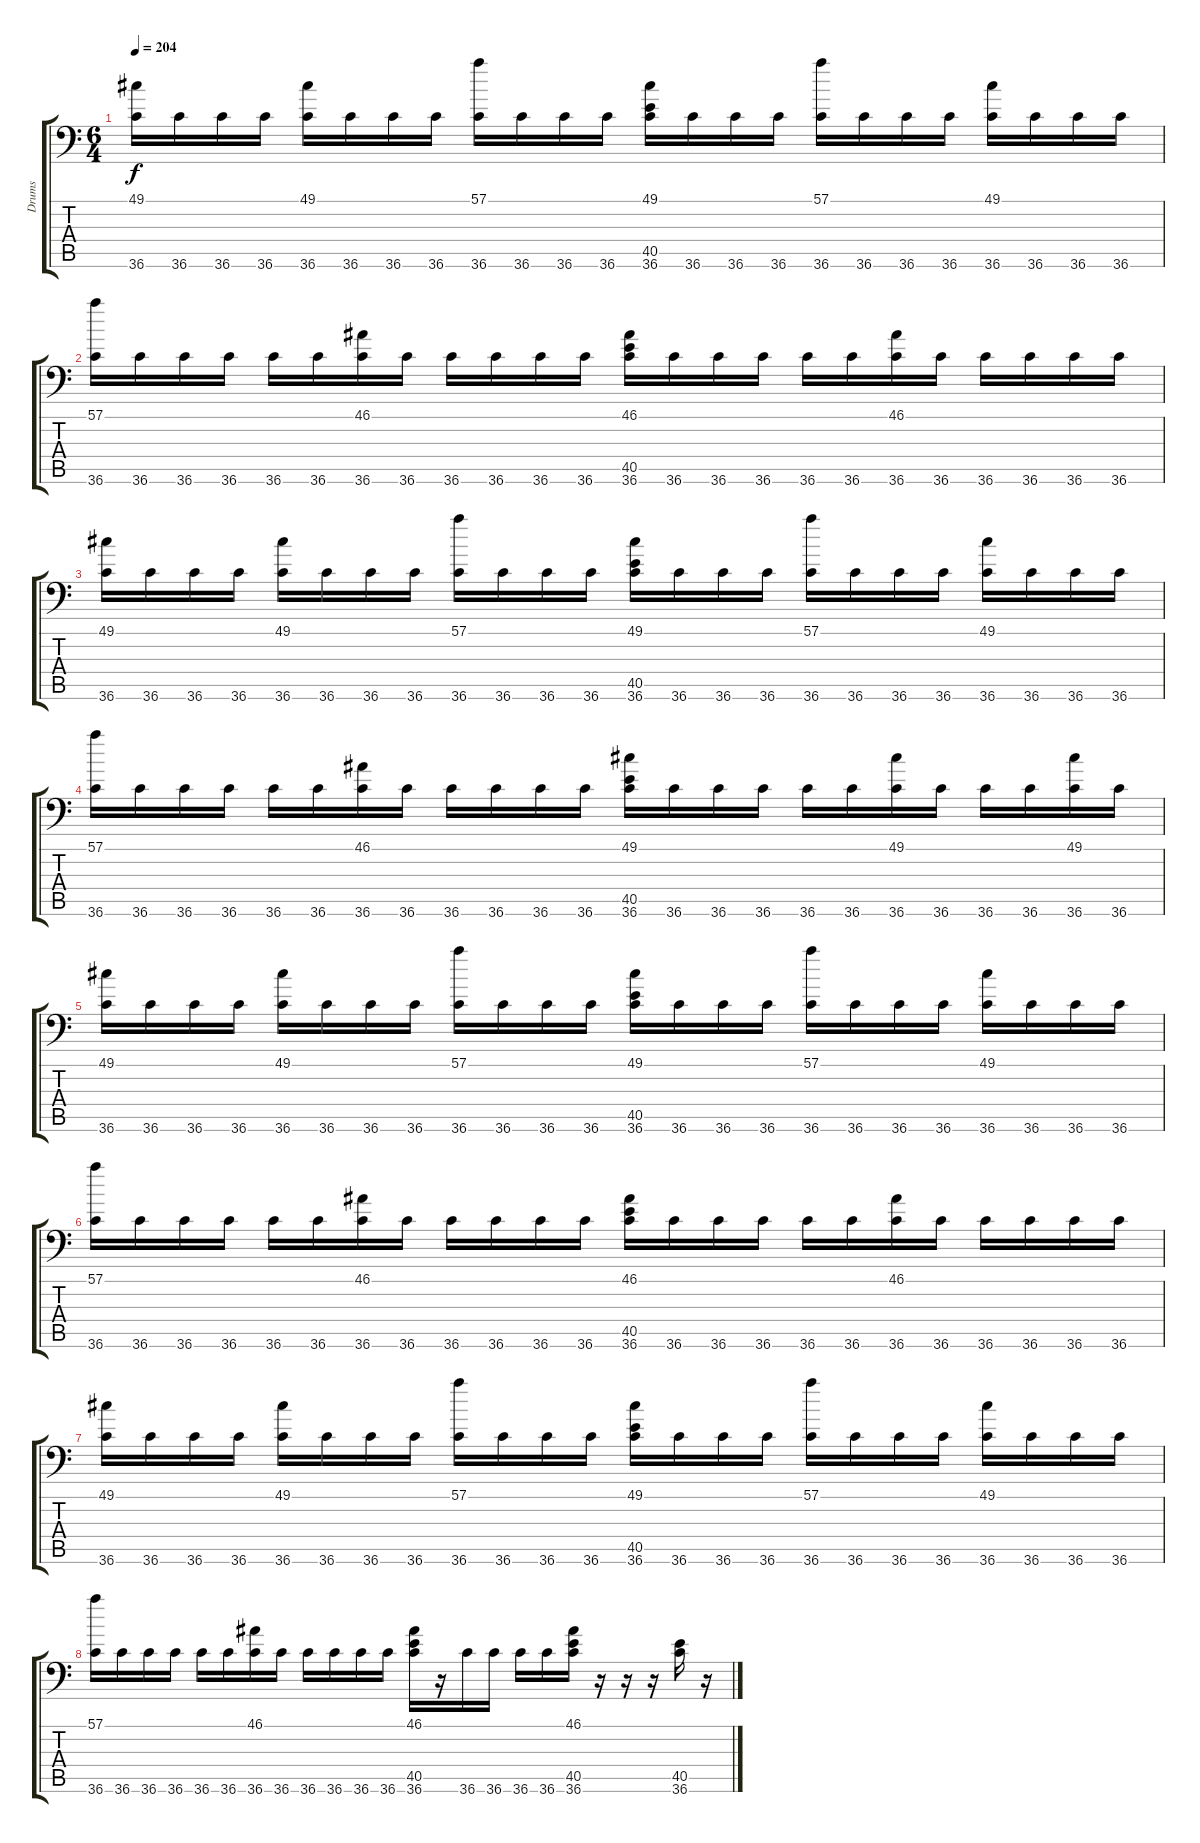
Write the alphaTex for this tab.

\track ("Drums" "Drums") {instrument acousticgrandpiano}
\staff {score tabs}
\tuning (C-1 C-1 C-1 C-1 C-1 C-1) {hide}
\ts (6 4)
\tempo 204
\clef f4
\ks c
(49.1 36.6).16{dy f} 36.6.16 36.6.16 36.6.16 (49.1 36.6).16 36.6.16 36.6.16 36.6.16 (57.1 36.6).16 36.6.16 36.6.16 36.6.16 (49.1 40.5 36.6).16 36.6.16 36.6.16 36.6.16 (57.1 36.6).16 36.6.16 36.6.16 36.6.16 (49.1 36.6).16 36.6.16 36.6.16 36.6.16 |
(57.1 36.6).16 36.6.16 36.6.16 36.6.16 36.6.16 36.6.16 (46.1 36.6).16 36.6.16 36.6.16 36.6.16 36.6.16 36.6.16 (46.1 40.5 36.6).16 36.6.16 36.6.16 36.6.16 36.6.16 36.6.16 (46.1 36.6).16 36.6.16 36.6.16 36.6.16 36.6.16 36.6.16 |
(49.1 36.6).16 36.6.16 36.6.16 36.6.16 (49.1 36.6).16 36.6.16 36.6.16 36.6.16 (57.1 36.6).16 36.6.16 36.6.16 36.6.16 (49.1 40.5 36.6).16 36.6.16 36.6.16 36.6.16 (57.1 36.6).16 36.6.16 36.6.16 36.6.16 (49.1 36.6).16 36.6.16 36.6.16 36.6.16 |
(57.1 36.6).16 36.6.16 36.6.16 36.6.16 36.6.16 36.6.16 (46.1 36.6).16 36.6.16 36.6.16 36.6.16 36.6.16 36.6.16 (49.1 40.5 36.6).16 36.6.16 36.6.16 36.6.16 36.6.16 36.6.16 (49.1 36.6).16 36.6.16 36.6.16 36.6.16 (49.1 36.6).16 36.6.16 |
(49.1 36.6).16 36.6.16 36.6.16 36.6.16 (49.1 36.6).16 36.6.16 36.6.16 36.6.16 (57.1 36.6).16 36.6.16 36.6.16 36.6.16 (49.1 40.5 36.6).16 36.6.16 36.6.16 36.6.16 (57.1 36.6).16 36.6.16 36.6.16 36.6.16 (49.1 36.6).16 36.6.16 36.6.16 36.6.16 |
(57.1 36.6).16 36.6.16 36.6.16 36.6.16 36.6.16 36.6.16 (46.1 36.6).16 36.6.16 36.6.16 36.6.16 36.6.16 36.6.16 (46.1 40.5 36.6).16 36.6.16 36.6.16 36.6.16 36.6.16 36.6.16 (46.1 36.6).16 36.6.16 36.6.16 36.6.16 36.6.16 36.6.16 |
(49.1 36.6).16 36.6.16 36.6.16 36.6.16 (49.1 36.6).16 36.6.16 36.6.16 36.6.16 (57.1 36.6).16 36.6.16 36.6.16 36.6.16 (49.1 40.5 36.6).16 36.6.16 36.6.16 36.6.16 (57.1 36.6).16 36.6.16 36.6.16 36.6.16 (49.1 36.6).16 36.6.16 36.6.16 36.6.16 |
(57.1 36.6).16 36.6.16 36.6.16 36.6.16 36.6.16 36.6.16 (46.1 36.6).16 36.6.16 36.6.16 36.6.16 36.6.16 36.6.16 (46.1 40.5 36.6).16 r.16 36.6.16 36.6.16 36.6.16 36.6.16 (46.1 40.5 36.6).16 r.16 r.16 r.16 (40.5 36.6).16 r.16
